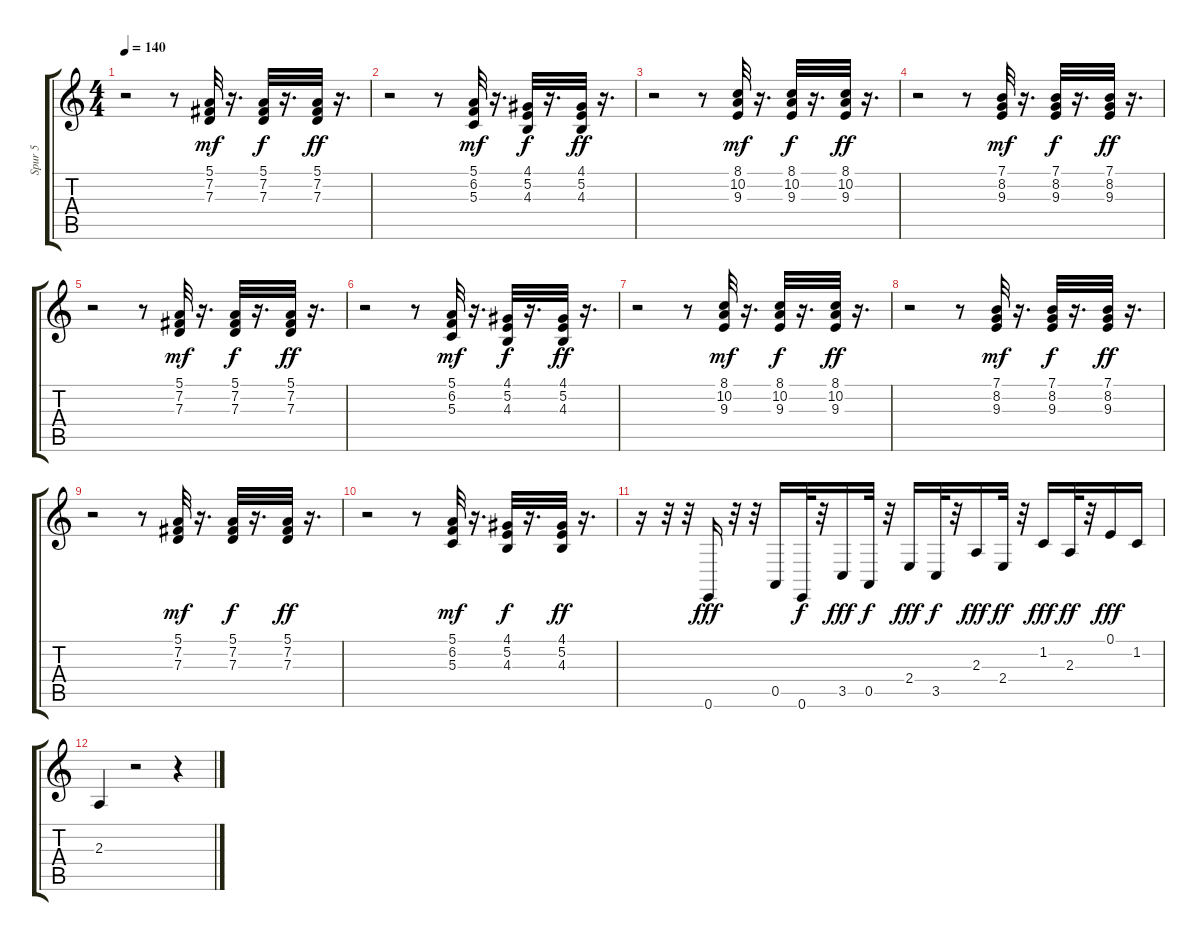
\track ("Spur 5" "Spur 5") {instrument acousticgrandpiano}
\staff {score tabs}
\tuning (E4 B3 G3 D3 A2 E2) {hide}
\ts (4 4)
\tempo 140
\clef g2
\ks c
r.2{dy ff} r.8 (5.1 7.2 7.3).32{dy mf} r.16{d} (5.1 7.2 7.3).32{dy f} r.16{d} (5.1 7.2 7.3).32{dy ff} r.16{d} |
r.2 r.8 (5.1 6.2 5.3).32{dy mf} r.16{d} (4.1 5.2 4.3).32{dy f} r.16{d} (4.1 5.2 4.3).32{dy ff} r.16{d} |
r.2 r.8 (8.1 10.2 9.3).32{dy mf} r.16{d} (8.1 10.2 9.3).32{dy f} r.16{d} (8.1 10.2 9.3).32{dy ff} r.16{d} |
r.2 r.8 (7.1 8.2 9.3).32{dy mf} r.16{d} (7.1 8.2 9.3).32{dy f} r.16{d} (7.1 8.2 9.3).32{dy ff} r.16{d} |
r.2 r.8 (5.1 7.2 7.3).32{dy mf} r.16{d} (5.1 7.2 7.3).32{dy f} r.16{d} (5.1 7.2 7.3).32{dy ff} r.16{d} |
r.2 r.8 (5.1 6.2 5.3).32{dy mf} r.16{d} (4.1 5.2 4.3).32{dy f} r.16{d} (4.1 5.2 4.3).32{dy ff} r.16{d} |
r.2 r.8 (8.1 10.2 9.3).32{dy mf} r.16{d} (8.1 10.2 9.3).32{dy f} r.16{d} (8.1 10.2 9.3).32{dy ff} r.16{d} |
r.2 r.8 (7.1 8.2 9.3).32{dy mf} r.16{d} (7.1 8.2 9.3).32{dy f} r.16{d} (7.1 8.2 9.3).32{dy ff} r.16{d} |
r.2 r.8 (5.1 7.2 7.3).32{dy mf} r.16{d} (5.1 7.2 7.3).32{dy f} r.16{d} (5.1 7.2 7.3).32{dy ff} r.16{d} |
r.2 r.8 (5.1 6.2 5.3).32{dy mf} r.16{d} (4.1 5.2 4.3).32{dy f} r.16{d} (4.1 5.2 4.3).32{dy ff} r.16{d} |
r.16 r.32 r.32 0.6.16{dy fff} r.32 r.32 0.5.16 0.6.32{dy f} r.32 3.5.16{dy fff} 0.5.32{dy f} r.32 2.4.16{dy fff} 3.5.32{dy f} r.32 2.3.16{dy fff} 2.4.32{dy ff} r.32 1.2.16{dy fff} 2.3.32{dy ff} r.32 0.1.16{dy fff} 1.2.16 |
2.3.4 r.2 r.4
